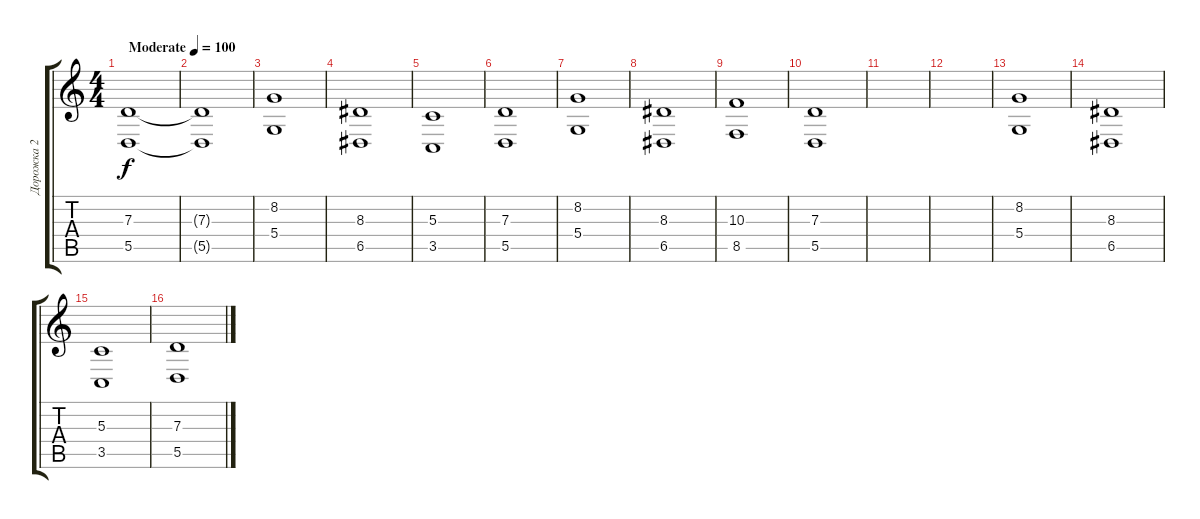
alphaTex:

\track ("Дорожка 2" "Дорожка 2") {instrument pad2warm}
\staff {score tabs}
\tuning (E4 B3 G3 D3 A2 E2) {hide}
\ts (4 4)
\tempo (100 "Moderate")
\clef g2
\ks c
(7.3 5.5).1{dy f instrument pad2warm} |
(7.3{t} 5.5{t}).1 |
(8.2 5.4).1 |
(8.3 6.5).1 |
(5.3 3.5).1 |
(7.3 5.5).1 |
(8.2 5.4).1 |
(8.3 6.5).1 |
(10.3 8.5).1 |
(7.3 5.5).1 |
|
|
(8.2 5.4).1 |
(8.3 6.5).1 |
(5.3 3.5).1 |
(7.3 5.5).1
